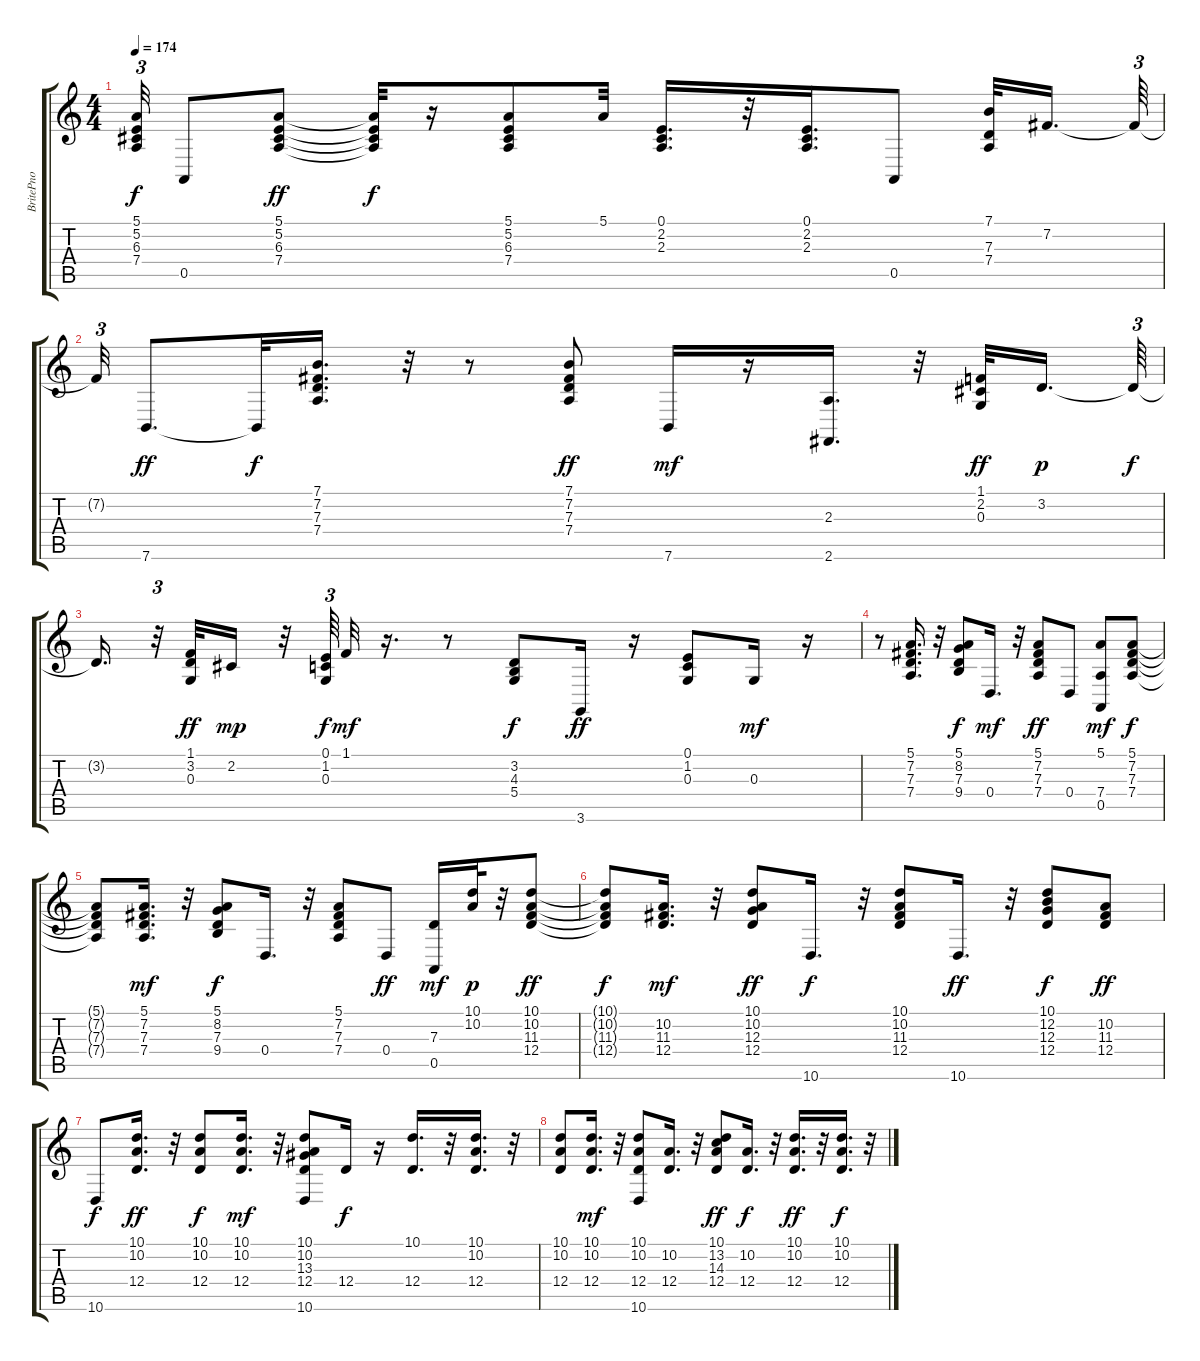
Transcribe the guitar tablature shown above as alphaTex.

\track ("BritePno" "BritePno") {instrument electricgrandpiano}
\staff {score tabs}
\tuning (E4 B3 G3 D3 A2 E2) {hide}
\ts (4 4)
\tempo 174
\clef g2
\ks c
(5.1{t} 5.2{t} 6.3{t} 7.4{t}).32{tu (3 2) dy f} 0.5.8 (5.1 5.2 6.3 7.4).8{dy ff} (5.1{t} 5.2{t} 6.3{t} 7.4{t}).32{dy f} r.16 (5.1 5.2 6.3 7.4).8 5.1.32 (0.1 2.2 2.3).16{d} r.32 (0.1 2.2 2.3).16{d} 0.5.8 (7.1 7.3 7.4).32 7.2.16{d beam splitsecondary} 7.2{t}.64{tu (3 2)} |
7.2{t}.32{tu (3 2)} 7.6.8{d dy ff} 7.6{t}.32{dy f} (7.1 7.2 7.3 7.4).16{d} r.32 r.8 (7.1 7.2 7.3 7.4).8{dy ff} 7.6.16{dy mf} r.16 (2.3 2.6).16{d} r.32 (1.1 2.2 0.3).32{dy ff} 3.2.16{d dy p beam splitsecondary} 3.2{t}.64{tu (3 2) dy f} |
3.2{t}.16{d} r.32{tu (3 2)} (1.1 3.2 0.3).32{dy ff} 2.2.16{dy mp} r.32 (0.1 1.2 0.3).64{tu (3 2) dy f} 1.1.32{dy mf} r.16{d} r.8 (3.2 4.3 5.4).8{dy f} 3.6.16{dy ff} r.16 (0.1 1.2 0.3).8 0.3.16{dy mf} r.16 |
r.8 (5.1 7.2 7.3 7.4).16{d} r.32 (5.1 8.2 7.3 9.4).8{dy f} 0.4.16{d dy mf} r.32 (5.1 7.2 7.3 7.4).8{dy ff} 0.4.8 (5.1 7.4 0.5).8{dy mf} (5.1 7.2 7.3 7.4).8{dy f} |
(5.1{t} 7.2{t} 7.3{t} 7.4{t}).8 (5.1 7.2 7.3 7.4).16{d dy mf} r.32 (5.1 8.2 7.3 9.4).8{dy f} 0.4.16{d} r.32 (5.1 7.2 7.3 7.4).8 0.4.8{dy ff} (7.3 0.5).16{dy mf} (10.1 10.2).32{dy p} r.32 (10.1 10.2 11.3 12.4).8{dy ff} |
(10.1{t} 10.2{t} 11.3{t} 12.4{t}).8{dy f} (10.2 11.3 12.4).16{d dy mf} r.32 (10.1 10.2 12.3 12.4).8{dy ff} 10.6.16{d dy f} r.32 (10.1 10.2 11.3 12.4).8 10.6.16{d dy ff} r.32 (10.1 12.2 12.3 12.4).8{dy f} (10.2 11.3 12.4).8{dy ff} |
10.6.8{dy f} (10.1 10.2 12.4).16{d dy ff} r.32 (10.1 10.2 12.4).8{dy f} (10.1 10.2 12.4).16{d dy mf} r.32 (10.1 10.2 13.3 12.4 10.6).8 12.4.16{dy f} r.16 (10.1 12.4).16{d} r.32 (10.1 10.2 12.4).16{d} r.32 |
(10.1 10.2 12.4).8 (10.1 10.2 12.4).16{d dy mf} r.32 (10.1 10.2 12.4 10.6).8 (10.2 12.4).16{d} r.32 (10.1 13.2 14.3 12.4).8{dy ff} (10.2 12.4).16{d dy f} r.32 (10.1 10.2 12.4).16{d dy ff} r.32 (10.1 10.2 12.4).16{d dy f} r.32
